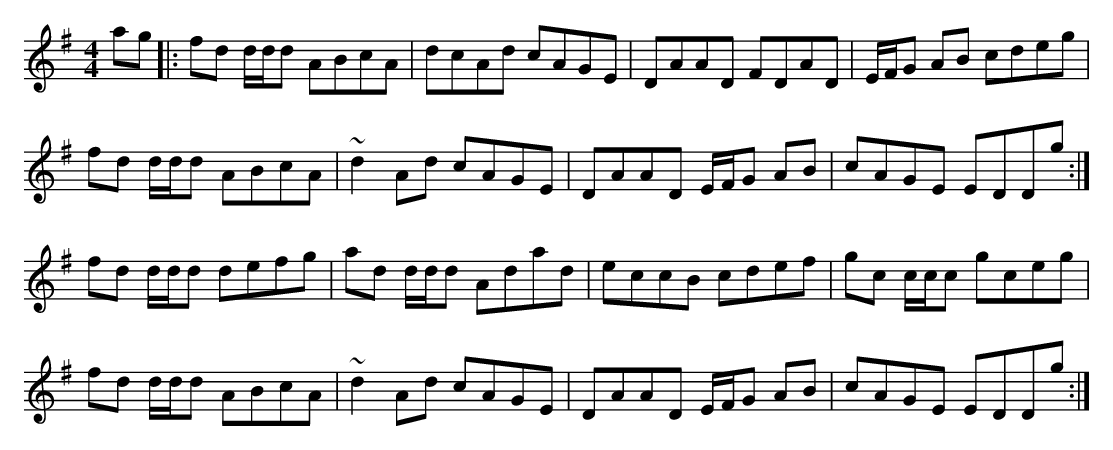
X:1
M:4/4
K:Dmix
ag|:fd d/d/d ABcA|dcAd cAGE|DAAD FDAD|E/F/G AB cdeg|
fd d/d/d ABcA|~d2 Ad cAGE|DAAD E/F/G AB|cAGE EDDg:|
fd d/d/d defg|ad d/d/d Adad|eccB cdef|gc c/c/c gceg|
fd d/d/d ABcA|~d2 Ad cAGE|DAAD E/F/G AB|cAGE EDDg:|
